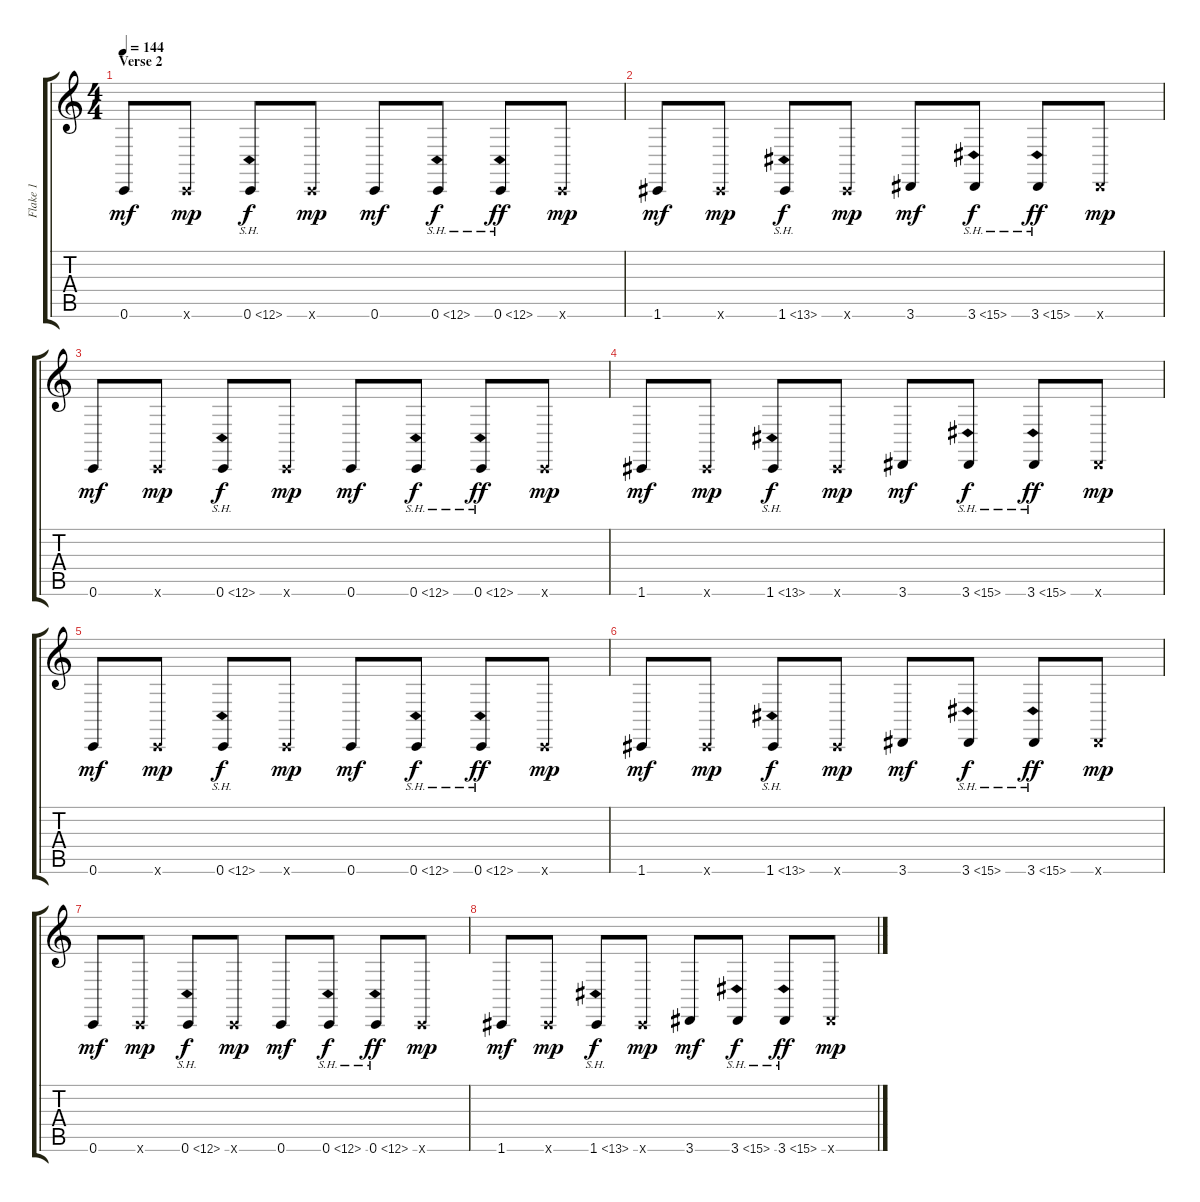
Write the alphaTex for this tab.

\track ("Flake 1" "Flake 1") {instrument lead8bassandlead}
\staff {score tabs}
\tuning (D4 A3 F3 C3 G2 C2) {hide}
\ts (4 4)
\section ("" "Verse 2")
\tempo 144
\clef g2
\ks c
0.6.8{dy mf} 0.6{x}.8{dy mp} 0.6{sh 12}.8{dy f} 0.6{x}.8{dy mp} 0.6.8{dy mf} 0.6{sh 12}.8{dy f} 0.6{sh 12}.8{dy ff} 0.6{x}.8{dy mp} |
1.6.8{dy mf} 1.6{x}.8{dy mp} 1.6{sh 12}.8{dy f} 1.6{x}.8{dy mp} 3.6.8{dy mf} 3.6{sh 12}.8{dy f} 3.6{sh 12}.8{dy ff} 3.6{x}.8{dy mp} |
0.6.8{dy mf} 0.6{x}.8{dy mp} 0.6{sh 12}.8{dy f} 0.6{x}.8{dy mp} 0.6.8{dy mf} 0.6{sh 12}.8{dy f} 0.6{sh 12}.8{dy ff} 0.6{x}.8{dy mp} |
1.6.8{dy mf} 1.6{x}.8{dy mp} 1.6{sh 12}.8{dy f} 1.6{x}.8{dy mp} 3.6.8{dy mf} 3.6{sh 12}.8{dy f} 3.6{sh 12}.8{dy ff} 3.6{x}.8{dy mp} |
0.6.8{dy mf} 0.6{x}.8{dy mp} 0.6{sh 12}.8{dy f} 0.6{x}.8{dy mp} 0.6.8{dy mf} 0.6{sh 12}.8{dy f} 0.6{sh 12}.8{dy ff} 0.6{x}.8{dy mp} |
1.6.8{dy mf} 1.6{x}.8{dy mp} 1.6{sh 12}.8{dy f} 1.6{x}.8{dy mp} 3.6.8{dy mf} 3.6{sh 12}.8{dy f} 3.6{sh 12}.8{dy ff} 3.6{x}.8{dy mp} |
0.6.8{dy mf} 0.6{x}.8{dy mp} 0.6{sh 12}.8{dy f} 0.6{x}.8{dy mp} 0.6.8{dy mf} 0.6{sh 12}.8{dy f} 0.6{sh 12}.8{dy ff} 0.6{x}.8{dy mp} |
1.6.8{dy mf} 1.6{x}.8{dy mp} 1.6{sh 12}.8{dy f} 1.6{x}.8{dy mp} 3.6.8{dy mf} 3.6{sh 12}.8{dy f} 3.6{sh 12}.8{dy ff} 3.6{x}.8{dy mp}
